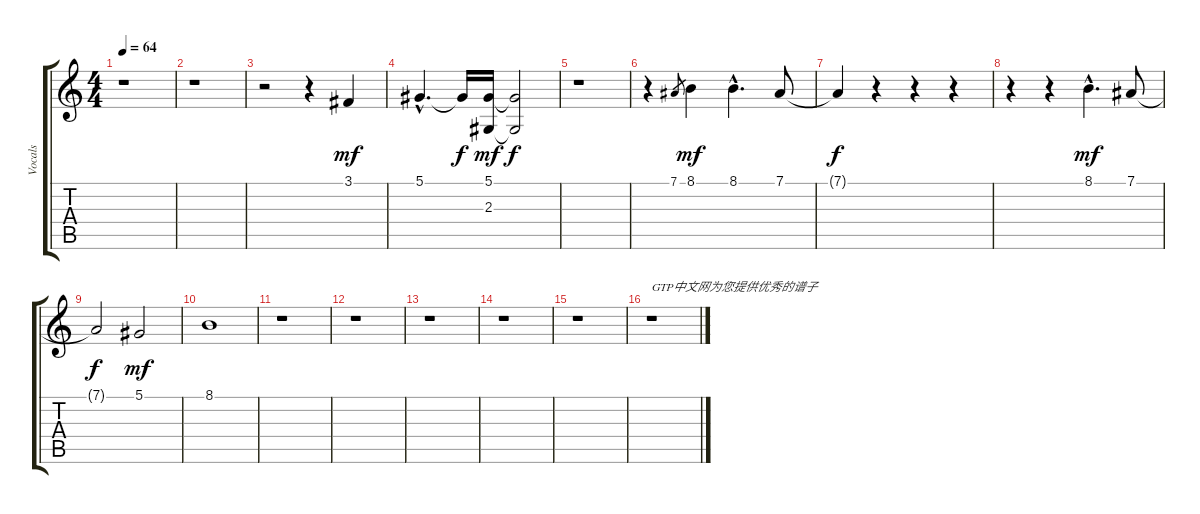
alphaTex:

\track ("Vocals" "Vocals") {instrument stringensemble1}
\staff {score tabs}
\tuning (Eb4 Bb3 Gb3 Db3 Ab2 Eb2) {hide}
\ts (4 4)
\tempo 64
\clef g2
\ks c
r.1{dy f} |
r.1 |
r.2 r.4 3.1.4{dy mf} |
5.1{hac}.4{d} 5.1{t}.16{dy f} (5.1 2.3).16{dy mf} (5.1{t} 2.3{t}).2{dy f} |
r.1 |
r.4 7.1.8{gr} 8.1.4{dy mf} 8.1{hac}.4{d} 7.1.8 |
7.1{t}.4{dy f} r.4 r.4 r.4 |
r.4 r.4 8.1{hac}.4{d dy mf} 7.1.8 |
7.1{t}.2{dy f} 5.1.2{dy mf} |
8.1.1 |
r.1 |
r.1 |
r.1 |
r.1 |
r.1 |
r.1{txt "GTP中文网为您提供优秀的谱子"}
